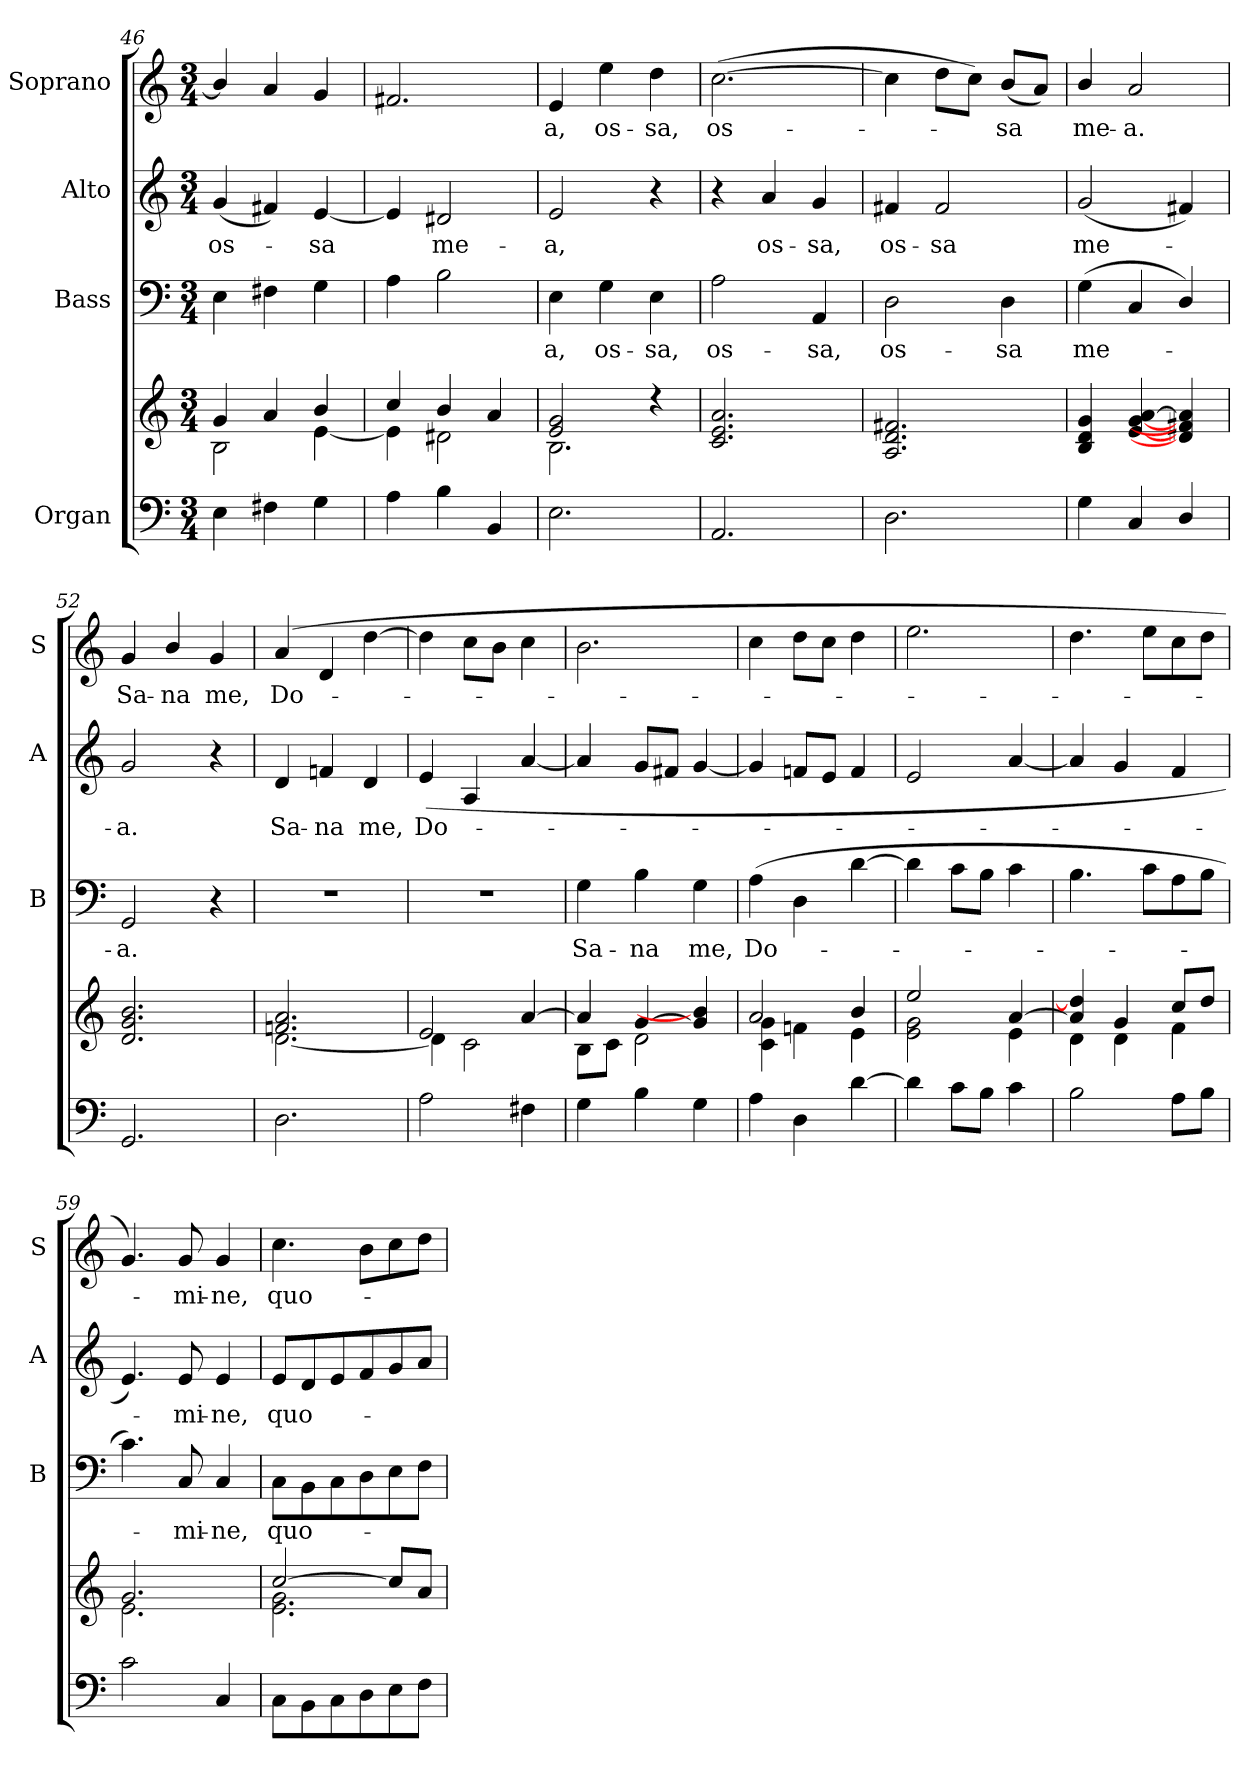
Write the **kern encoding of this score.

**kern	**kern	**kern	**text	**kern	**text	**kern	**text
*part4	*part4	*part3	*part3	*part2	*part2	*part1	*part1
*staff5	*staff4	*staff3	*staff3	*staff2	*staff2	*staff1	*staff1
*I"Organ	*	*I"Bass	*	*I"Alto	*	*I"Soprano	*
*	*	*I'B	*	*I'A	*	*I'S	*
*clefF4	*clefG2	*clefF4	*	*clefG2	*	*clefG2	*
*k[]	*k[]	*k[]	*	*k[]	*	*k[]	*
*C:	*C:	*C:	*	*C:	*	*C:	*
*M3/4	*M3/4	*M3/4	*	*M3/4	*	*M3/4	*
=46	=46	=46	=46	=46	=46	=46	=46
*	*^	*	*	*	*	*	*
!	!	!	!	!	!	!LO:LY:b	!	!
4E	4g/	2B\	4E	.	(<4g	os-	4b/]	.
4F#X	4a/	.	4F#X	.	4f#X)	.	4a	.
!	!	!	!	!	!	!LO:LY:b	!	!
4G	4b/	[4e\	4G	.	[4e	sa	4g	.
=47	=47	=47	=47	=47	=47	=47	=47	=47
4A	4cc/	4e\]	4A	.	4e]	.	2.f#X	.
!	!	!	!	!	!	!LO:LY:b	!	!
4B	4b/	2d#X\	2B	.	2d#X	me-	.	.
4BB	4a/	.	.	.	.	.	.	.
=48	=48	=48	=48	=48	=48	=48	=48	=48
!	!	!	!	!LO:LY:b	!	!LO:LY:b	!	!LO:LY:b
2.E	2e/ 2g/	2.B\	4E	a,	2e	-a,	4e	a,
!	!	!	!	!LO:LY:b	!	!	!	!LO:LY:b
.	.	.	4G	os-	.	.	4ee	os-
!	!	!	!	!LO:LY:b	!	!	!	!LO:LY:b
.	4r	.	4E	-sa,	4r	.	4dd	-sa,
!!LO:LB:g=z
=49	=49	=49	=49	=49	=49	=49	=49	=49
!	!	!	!	!LO:LY:b	!	!	!	!LO:LY:b
2.AA	2.c/ 2.e/ 2.a/	4ryy	2A	os-	4r	.	(>[2.cc	os-
!	!	!	!	!	!	!LO:LY:b	!	!
.	.	4ryy	.	.	4a	os-	.	.
!	!	!	!	!LO:LY:b	!	!LO:LY:b	!	!
.	.	4ryy	4AA	-sa,	4g	-sa,	.	.
=50	=50	=50	=50	=50	=50	=50	=50	=50
!	!	!	!	!LO:LY:b	!	!LO:LY:b	!	!
2.D	2.A/ 2.d/ 2.f#X/	4ryy	2D	os-	4f#X	os-	4cc]	.
!	!	!	!	!	!	!LO:LY:b	!	!
.	.	4ryy	.	.	2f#	-sa	8ddL	.
.	.	.	.	.	.	.	8ccJ)	.
!	!	!	!	!LO:LY:b	!	!	!	!LO:LY:b
.	.	4ryy	4D	-sa	.	.	(<8bL	sa
.	.	.	.	.	.	.	8aJ)	.
=51	=51	=51	=51	=51	=51	=51	=51	=51
!	!	!	!	!LO:LY:b	!	!LO:LY:b	!	!LO:LY:b
4G	4B/ 4d/ 4g/	4ryy	(<4G	me-	(<2g	me-	4b/	me-
!	!	!	!	!	!	!	!	!LO:LY:b
4C	[4e/ [4g/ [4a/	4ryy	4C	.	.	.	2a	-a.
4D/	4d/] 4f#X/] 4a/]	4ryy	4D/)	.	4f#X)	.	.	.
=52	=52	=52	=52	=52	=52	=52	=52	=52
!	!	!	!	!LO:LY:b	!	!LO:LY:b	!	!LO:LY:b
2.GG	2.d/ 2.g/ 2.b/	4ryy	2GG	a.	2g	a.	4g	Sa-
!	!	!	!	!	!	!	!	!LO:LY:b
.	.	4ryy	.	.	.	.	4b/	-na
!	!	!	!	!	!	!	!	!LO:LY:b
.	.	4ryy	4r	.	4r	.	4g	me,
=53	=53	=53	=53	=53	=53	=53	=53	=53
!	!	!	!LO:N:vis=1	!	!	!LO:LY:b	!	!LO:LY:b
2.D	2.fn/ 2.a/	[2.d\	2.r	.	4d	Sa-	(>4a	Do-
!	!	!	!	!	!	!LO:LY:b	!	!
.	.	.	.	.	4fn	-na	4d	.
!	!	!	!	!	!	!LO:LY:b	!	!
.	.	.	.	.	4d	me,	[4dd	.
=54	=54	=54	=54	=54	=54	=54	=54	=54
!	!	!	!LO:N:vis=1	!	!	!LO:LY:b	!	!
2A	2e/	4d\]	2.r	.	(<4e	Do-	4dd]	.
.	.	2c\	.	.	4A	.	8ccL	.
.	.	.	.	.	.	.	8bJ	.
4F#X	[4a/	.	.	.	[4a	.	4cc	.
=55	=55	=55	=55	=55	=55	=55	=55	=55
!	!	!	!	!LO:LY:b	!	!	!	!
4G	4a/]	8B\L	4G	Sa-	4a]	.	2.b	.
.	.	8c\J	.	.	.	.	.	.
!	!	!	!	!LO:LY:b	!	!	!	!
4B	[4g/	2d\	4B	-na	8gL	.	.	.
.	.	.	.	.	8f#XJ	.	.	.
!	!	!	!	!LO:LY:b	!	!	!	!
4G	4g/] 4b/]	.	4G	me,	[4g	.	.	.
!!LO:LB:g=z
=56	=56	=56	=56	=56	=56	=56	=56	=56
!	!	!	!	!LO:LY:b	!	!	!	!
4A	2a/	4c\ 4g\	(>4A	Do-	4g]	.	4cc	.
4D	.	4fn\	4D	.	8fnL	.	8ddL	.
.	.	.	.	.	8eJ	.	8ccJ	.
[4d	4b/	4e\	[4d	.	4f	.	4dd	.
=57	=57	=57	=57	=57	=57	=57	=57	=57
4d]	2ee/	2e\ 2g\	4d]	.	2e	.	2.ee	.
8cL	.	.	8cL	.	.	.	.	.
8BJ	.	.	8BJ	.	.	.	.	.
4c	[4a/	4e\	4c	.	[4a	.	.	.
=58	=58	=58	=58	=58	=58	=58	=58	=58
2B	4a/] 4dd/]	4d\	4.B	.	4a]	.	4.dd	.
.	4g/	4d\	.	.	4g	.	.	.
.	.	.	8cL	.	.	.	8eeL	.
8AL	8cc/L	4f\	8A	.	4f	.	8cc	.
8BJ	8dd/J	.	8BJ	.	.	.	8ddJ	.
=59	=59	=59	=59	=59	=59	=59	=59	=59
2c	2.g/	2.e\	4.c)	.	4.e)	.	4.g)	.
!	!	!	!	!LO:LY:b	!	!LO:LY:b	!	!LO:LY:b
.	.	.	8C	mi-	8e	mi-	8g	mi-
!	!	!	!	!LO:LY:b	!	!LO:LY:b	!	!LO:LY:b
4C	.	.	4C	-ne,	4e	-ne,	4g	-ne,
=60	=60	=60	=60	=60	=60	=60	=60	=60
!	!	!	!	!LO:LY:b	!	!LO:LY:b	!	!LO:LY:b
8CL	[2cc/	2.e\ 2.g\	8CL	quo-	8eL	quo-	4.cc	quo-
8BB	.	.	8BB	.	8d	.	.	.
8C	.	.	8C	.	8e	.	.	.
8D	.	.	8D	.	8f	.	8bL	.
8E	8cc/L]	.	8E	.	8g	.	8cc	.
8FJ	8a/J	.	8FJ	.	8aJ	.	8ddJ	.
*	*v	*v	*	*	*	*	*	*
=	=	=	=	=	=	=	=
*-	*-	*-	*-	*-	*-	*-	*-
